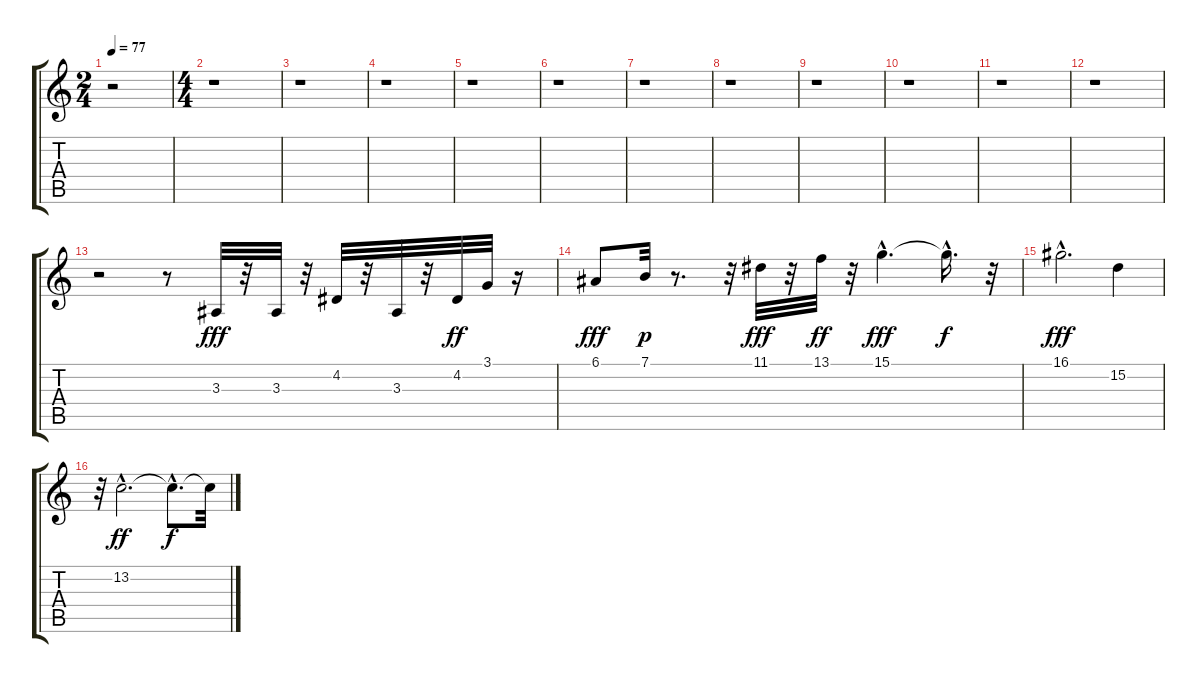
\track "" {instrument stringensemble1}
\staff {score tabs}
\tuning (E4 B3 G3 D3 A2 E2) {hide}
\ts (2 4)
\tempo 77
\clef g2
\ks c
r.2{dy f} |
\ts (4 4)
r.1 |
r.1 |
r.1 |
r.1 |
r.1 |
r.1 |
r.1 |
r.1 |
r.1 |
r.1 |
r.1 |
r.2 r.8 3.3.32{dy fff instrument synthbrass2} r.32 3.3.32 r.32 4.2.32 r.32 3.3.32 r.32 4.2.32{dy ff} 3.1.32 r.16 |
6.1.8{dy fff} 7.1.32{dy p} r.8{d} r.32 11.1.32{dy fff} r.32 13.1.32{dy ff} r.32 15.1{hac}.4{d dy fff} 15.1{hac t}.16{d dy f} r.32 |
16.1{hac}.2{d dy fff} 15.2.4 |
r.32 13.2{hac}.2{d dy ff} 13.2{hac t}.8{d dy f} 13.2{t}.32
